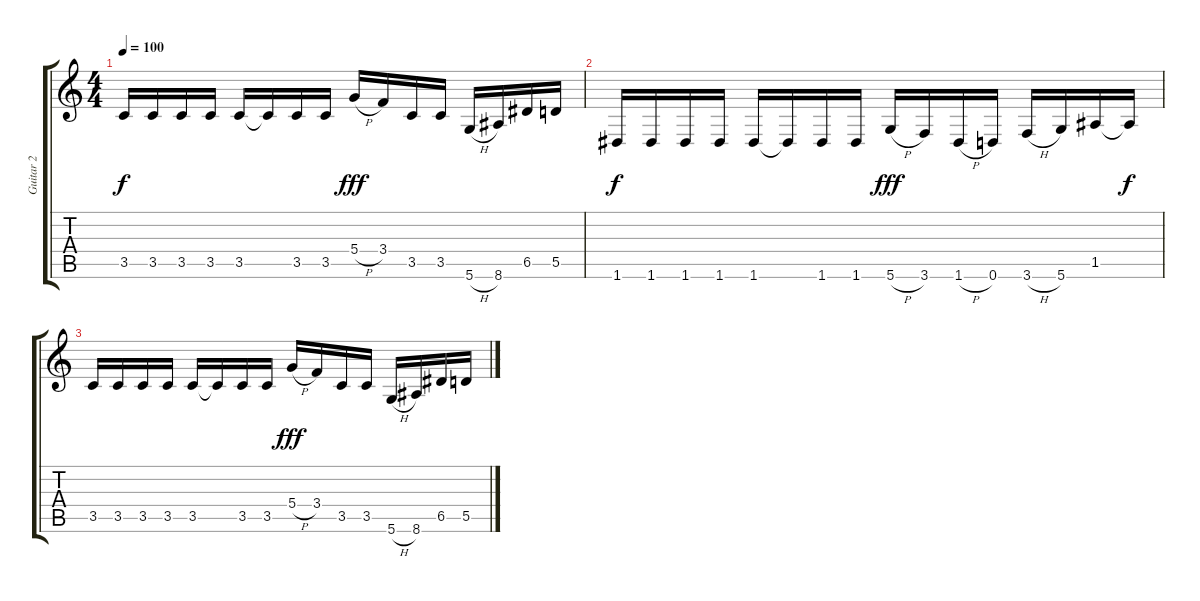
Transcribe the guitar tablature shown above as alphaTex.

\track ("Guitar 2" "Guitar 2") {instrument distortionguitar}
\staff {score tabs}
\tuning (E4 B3 G3 D3 A2 D2) {hide}
\ts (4 4)
\tempo 100
\clef g2
\ks c
3.5.16{dy f} 3.5.16 3.5.16 3.5.16 3.5.16 3.5{t}.16 3.5.16 3.5.16 5.4{h}.16{dy fff} 3.4.16 3.5.16 3.5.16 5.6{h}.16 8.6.16 6.5.16 5.5.16 |
1.6.16{dy f} 1.6.16 1.6.16 1.6.16 1.6.16 1.6{t}.16 1.6.16 1.6.16 5.6{h}.16{dy fff} 3.6.16 1.6{h}.16 0.6.16 3.6{h}.16 5.6.16 1.5.16 1.5{t}.16{dy f} |
3.5.16 3.5.16 3.5.16 3.5.16 3.5.16 3.5{t}.16 3.5.16 3.5.16 5.4{h}.16{dy fff} 3.4.16 3.5.16 3.5.16 5.6{h}.16 8.6.16 6.5.16 5.5.16
